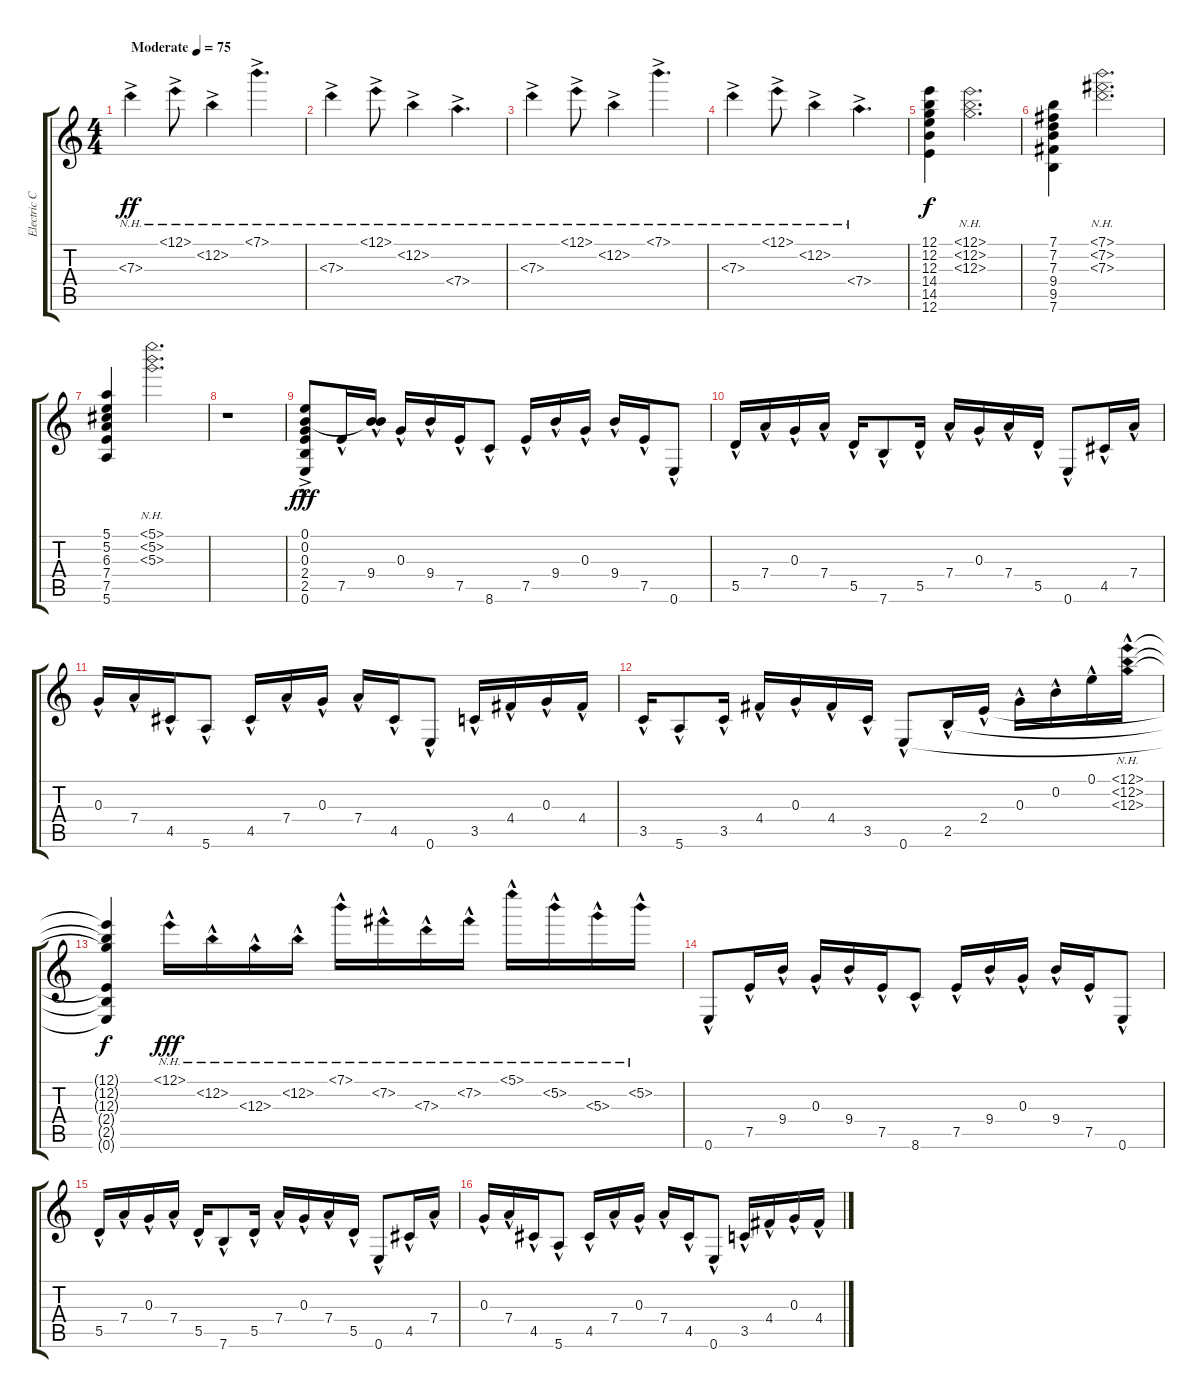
\track ("Electric Clean Guitar" "Electric C") {instrument electricguitarclean}
\staff {score tabs}
\tuning (E4 B3 G3 D3 A2 E2) {hide}
\ts (4 4)
\tempo (75 "Moderate")
\clef g2
\ks c
7.3{nh ac}.4{dy ff instrument electricguitarclean} 12.1{nh ac}.8 12.2{nh ac}.4 7.1{nh ac}.4{d} |
7.3{nh ac}.4 12.1{nh ac}.8 12.2{nh ac}.4 7.4{nh ac}.4{d} |
7.3{nh ac}.4 12.1{nh ac}.8 12.2{nh ac}.4 7.1{nh ac}.4{d} |
7.3{nh ac}.4 12.1{nh ac}.8 12.2{nh ac}.4 7.4{nh ac}.4{d} |
(12.1 12.2 12.3 14.4 14.5 12.6).4{dy f} (12.1{nh} 12.2{nh} 12.3{nh}).2{d} |
(7.1 7.2 7.3 9.4 9.5 7.6).4 (7.1{nh} 7.2{nh} 7.3{nh}).2{d} |
(5.1 5.2 6.3 7.4 7.5 5.6).4 (5.1{nh} 5.2{nh} 5.3{nh}).2{d} |
r.1 |
(0.1{ac} 0.2{ac} 0.3{ac} 2.4{ac} 2.5{ac} 0.6{hac}).8{dy fff} 7.5{hac}.16 (0.2{t} 9.4{hac}).16 0.3{hac}.16 9.4{hac}.16 7.5{hac}.16 8.6{hac}.8 7.5{hac}.16 9.4{hac}.16 0.3{hac}.16 9.4{hac}.16 7.5{hac}.16 0.6{hac}.8 |
5.5{hac}.16 7.4{hac}.16 0.3{hac}.16 7.4{hac}.16 5.5{hac}.16 7.6{hac}.8 5.5{hac}.16 7.4{hac}.16 0.3{hac}.16 7.4{hac}.16 5.5{hac}.16 0.6{hac}.8 4.5{hac}.16 7.4{hac}.16 |
0.3{hac}.16 7.4{hac}.16 4.5{hac}.16 5.6{hac}.8 4.5{hac}.16 7.4{hac}.16 0.3{hac}.16 7.4{hac}.16 4.5{hac}.16 0.6{hac}.8 3.5{hac}.16 4.4{hac}.16 0.3{hac}.16 4.4{hac}.16 |
3.5{hac}.16 5.6{hac}.8 3.5{hac}.16 4.4{hac}.16 0.3{hac}.16 4.4{hac}.16 3.5{hac}.16 0.6{hac}.8 2.5{hac}.16 2.4{hac}.16 0.3{hac}.16 0.2{hac}.16 0.1{hac}.16 (12.1{nh hac} 12.2{nh hac} 12.3{nh hac}).16 |
(12.1{t} 12.2{t} 12.3{t} 2.4{t} 2.5{t} 0.6{t}).4{dy f} 12.1{nh hac}.16{dy fff} 12.2{nh hac}.16 12.3{nh hac}.16 12.2{nh hac}.16 7.1{nh hac}.16 7.2{nh hac}.16 7.3{nh hac}.16 7.2{nh hac}.16 5.1{nh hac}.16 5.2{nh hac}.16 5.3{nh hac}.16 5.2{nh hac}.16 |
0.6{hac}.8 7.5{hac}.16 9.4{hac}.16 0.3{hac}.16 9.4{hac}.16 7.5{hac}.16 8.6{hac}.8 7.5{hac}.16 9.4{hac}.16 0.3{hac}.16 9.4{hac}.16 7.5{hac}.16 0.6{hac}.8 |
5.5{hac}.16 7.4{hac}.16 0.3{hac}.16 7.4{hac}.16 5.5{hac}.16 7.6{hac}.8 5.5{hac}.16 7.4{hac}.16 0.3{hac}.16 7.4{hac}.16 5.5{hac}.16 0.6{hac}.8 4.5{hac}.16 7.4{hac}.16 |
0.3{hac}.16 7.4{hac}.16 4.5{hac}.16 5.6{hac}.8 4.5{hac}.16 7.4{hac}.16 0.3{hac}.16 7.4{hac}.16 4.5{hac}.16 0.6{hac}.8 3.5{hac}.16 4.4{hac}.16 0.3{hac}.16 4.4{hac}.16
